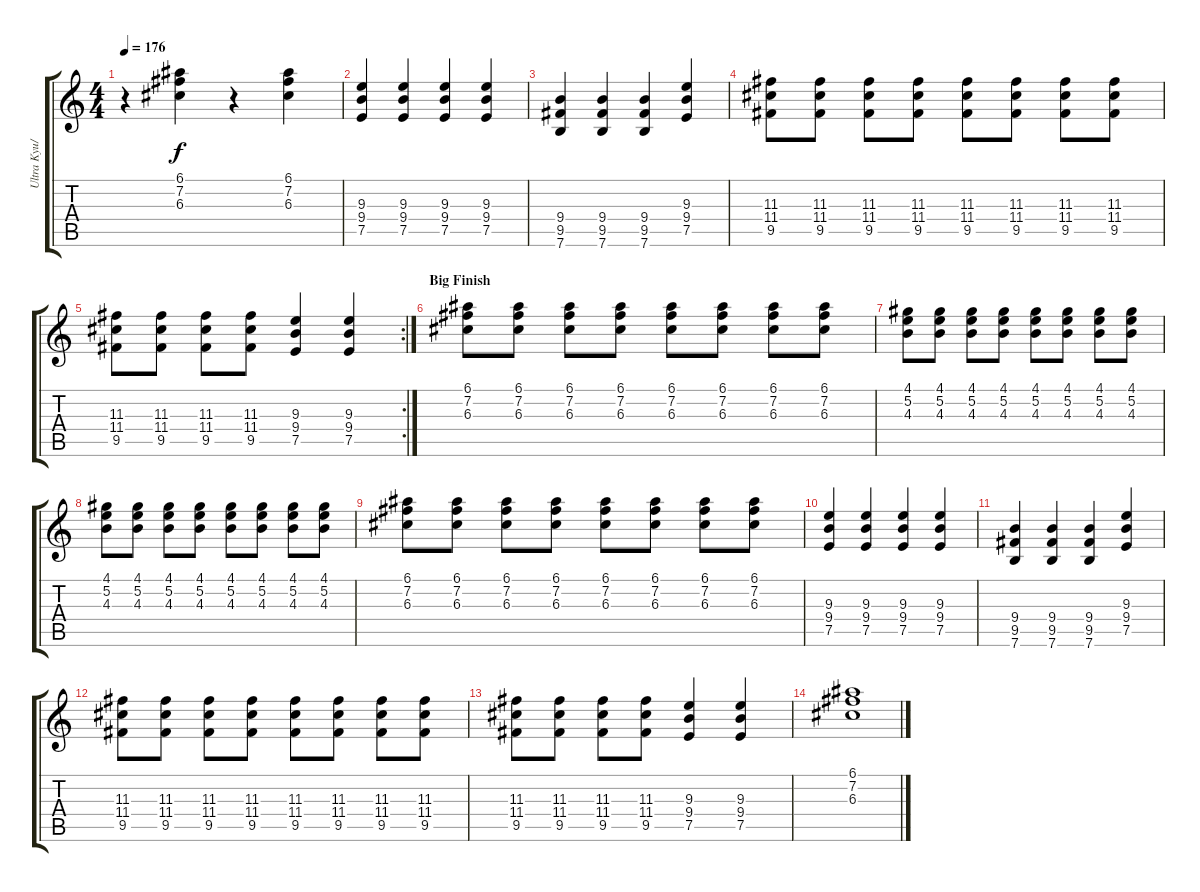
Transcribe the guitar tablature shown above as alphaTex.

\track ("Ultra Kyu/Chainsaw" "Ultra Kyu/") {instrument acousticguitarsteel}
\staff {score tabs}
\tuning (E4 B3 G3 D3 A2 E2) {hide}
\ts (4 4)
\tempo 176
\clef g2
\ks c
r.4{dy f} (6.1 7.2 6.3).4 r.4 (6.1 7.2 6.3).4 |
(9.3 9.4 7.5).4 (9.3 9.4 7.5).4 (9.3 9.4 7.5).4 (9.3 9.4 7.5).4 |
(9.4 9.5 7.6).4 (9.4 9.5 7.6).4 (9.4 9.5 7.6).4 (9.3 9.4 7.5).4 |
(11.3 11.4 9.5).8 (11.3 11.4 9.5).8 (11.3 11.4 9.5).8 (11.3 11.4 9.5).8 (11.3 11.4 9.5).8 (11.3 11.4 9.5).8 (11.3 11.4 9.5).8 (11.3 11.4 9.5).8 |
\rc 2
(11.3 11.4 9.5).8 (11.3 11.4 9.5).8 (11.3 11.4 9.5).8 (11.3 11.4 9.5).8 (9.3 9.4 7.5).4 (9.3 9.4 7.5).4 |
\section ("" "Big Finish")
(6.1 7.2 6.3).8 (6.1 7.2 6.3).8 (6.1 7.2 6.3).8 (6.1 7.2 6.3).8 (6.1 7.2 6.3).8 (6.1 7.2 6.3).8 (6.1 7.2 6.3).8 (6.1 7.2 6.3).8 |
(4.1 5.2 4.3).8 (4.1 5.2 4.3).8 (4.1 5.2 4.3).8 (4.1 5.2 4.3).8 (4.1 5.2 4.3).8 (4.1 5.2 4.3).8 (4.1 5.2 4.3).8 (4.1 5.2 4.3).8 |
(4.1 5.2 4.3).8 (4.1 5.2 4.3).8 (4.1 5.2 4.3).8 (4.1 5.2 4.3).8 (4.1 5.2 4.3).8 (4.1 5.2 4.3).8 (4.1 5.2 4.3).8 (4.1 5.2 4.3).8 |
(6.1 7.2 6.3).8 (6.1 7.2 6.3).8 (6.1 7.2 6.3).8 (6.1 7.2 6.3).8 (6.1 7.2 6.3).8 (6.1 7.2 6.3).8 (6.1 7.2 6.3).8 (6.1 7.2 6.3).8 |
(9.3 9.4 7.5).4 (9.3 9.4 7.5).4 (9.3 9.4 7.5).4 (9.3 9.4 7.5).4 |
(9.4 9.5 7.6).4 (9.4 9.5 7.6).4 (9.4 9.5 7.6).4 (9.3 9.4 7.5).4 |
(11.3 11.4 9.5).8 (11.3 11.4 9.5).8 (11.3 11.4 9.5).8 (11.3 11.4 9.5).8 (11.3 11.4 9.5).8 (11.3 11.4 9.5).8 (11.3 11.4 9.5).8 (11.3 11.4 9.5).8 |
(11.3 11.4 9.5).8 (11.3 11.4 9.5).8 (11.3 11.4 9.5).8 (11.3 11.4 9.5).8 (9.3 9.4 7.5).4 (9.3 9.4 7.5).4 |
(6.1 7.2 6.3).1
